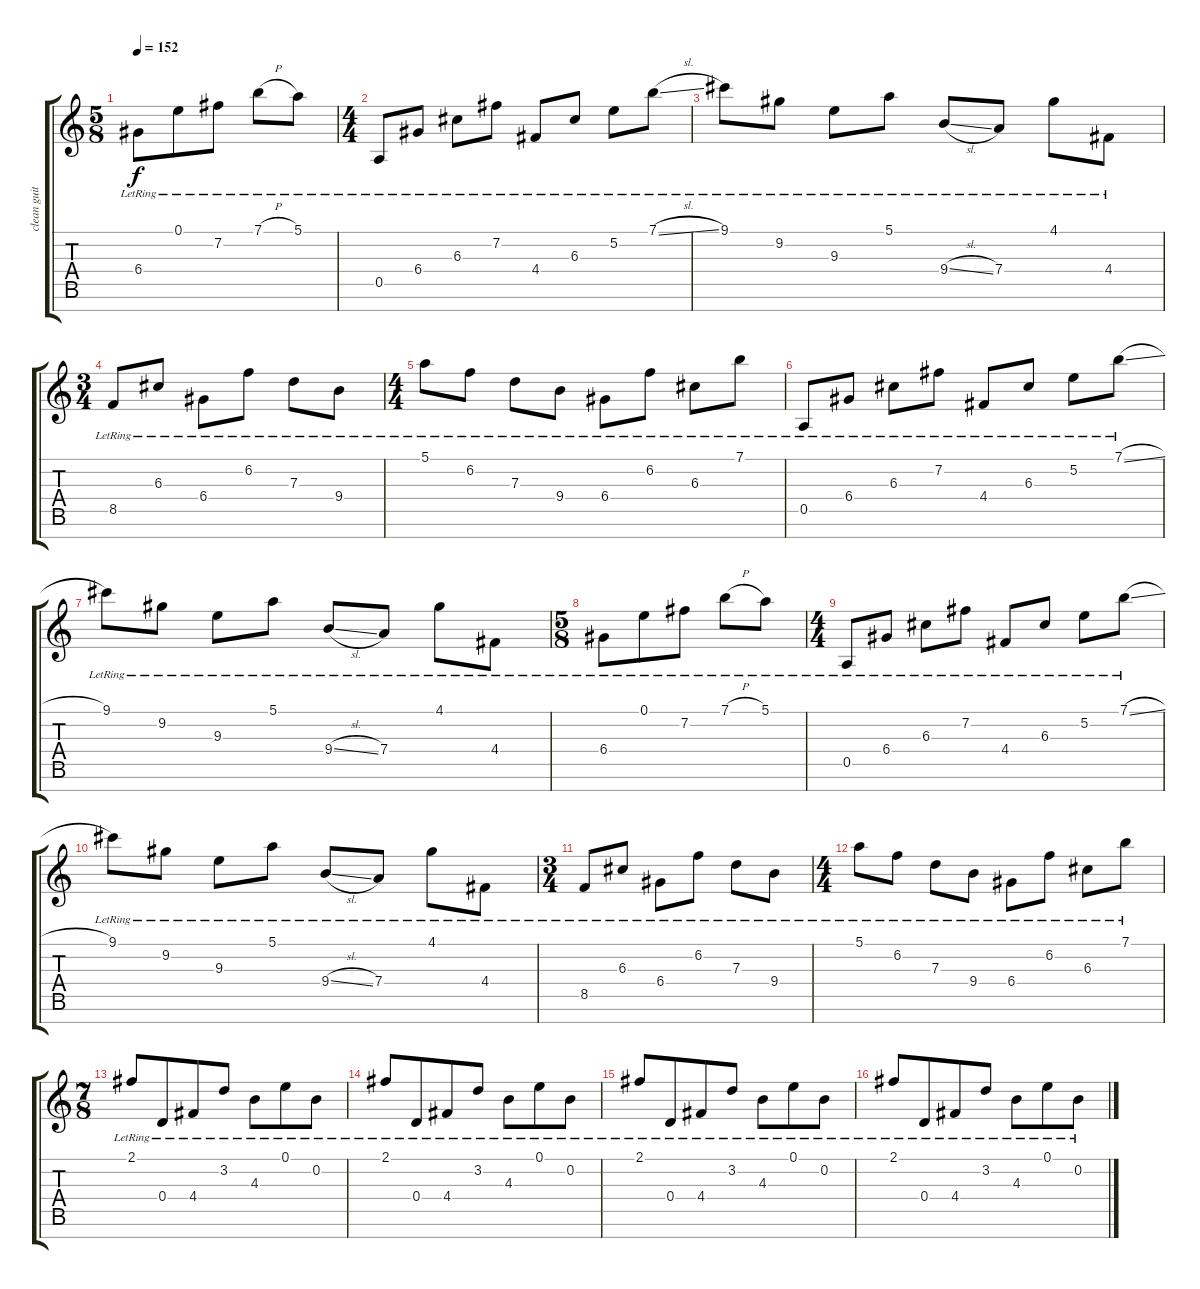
\track ("clean guitar 1" "clean guit") {instrument acousticguitarsteel}
\staff {score tabs}
\tuning (E4 B3 G3 D3 A2 E2 B1) {hide}
\ts (5 8)
\tempo 152
\clef g2
\ks c
6.4{lr}.8{dy f} 0.1{lr}.8 7.2{lr}.8 7.1{h lr}.8 5.1{lr}.8 |
\ts (4 4)
0.5{lr}.8 6.4{lr}.8 6.3{lr}.8 7.2{lr}.8 4.4{lr}.8 6.3{lr}.8 5.2{lr}.8 7.1{sl lr}.8 |
9.1{lr}.8 9.2{lr}.8 9.3{lr}.8 5.1{lr}.8 9.4{sl lr}.8 7.4{lr}.8 4.1{lr}.8 4.4{lr}.8 |
\ts (3 4)
8.5{lr}.8 6.3{lr}.8 6.4{lr}.8 6.2{lr}.8 7.3{lr}.8 9.4{lr}.8 |
\ts (4 4)
5.1{lr}.8 6.2{lr}.8 7.3{lr}.8 9.4{lr}.8 6.4{lr}.8 6.2{lr}.8 6.3{lr}.8 7.1{lr}.8 |
0.5{lr}.8 6.4{lr}.8 6.3{lr}.8 7.2{lr}.8 4.4{lr}.8 6.3{lr}.8 5.2{lr}.8 7.1{sl lr}.8 |
9.1{lr}.8 9.2{lr}.8 9.3{lr}.8 5.1{lr}.8 9.4{sl lr}.8 7.4{lr}.8 4.1{lr}.8 4.4{lr}.8 |
\ts (5 8)
6.4{lr}.8 0.1{lr}.8 7.2{lr}.8 7.1{h lr}.8 5.1{lr}.8 |
\ts (4 4)
0.5{lr}.8 6.4{lr}.8 6.3{lr}.8 7.2{lr}.8 4.4{lr}.8 6.3{lr}.8 5.2{lr}.8 7.1{sl lr}.8 |
9.1{lr}.8 9.2{lr}.8 9.3{lr}.8 5.1{lr}.8 9.4{sl lr}.8 7.4{lr}.8 4.1{lr}.8 4.4{lr}.8 |
\ts (3 4)
8.5{lr}.8 6.3{lr}.8 6.4{lr}.8 6.2{lr}.8 7.3{lr}.8 9.4{lr}.8 |
\ts (4 4)
5.1{lr}.8 6.2{lr}.8 7.3{lr}.8 9.4{lr}.8 6.4{lr}.8 6.2{lr}.8 6.3{lr}.8 7.1{lr}.8 |
\ts (7 8)
2.1{lr}.8 0.4{lr}.8 4.4{lr}.8 3.2{lr}.8 4.3{lr}.8 0.1{lr}.8 0.2{lr}.8 |
2.1{lr}.8 0.4{lr}.8 4.4{lr}.8 3.2{lr}.8 4.3{lr}.8 0.1{lr}.8 0.2{lr}.8 |
2.1{lr}.8 0.4{lr}.8 4.4{lr}.8 3.2{lr}.8 4.3{lr}.8 0.1{lr}.8 0.2{lr}.8 |
2.1{lr}.8 0.4{lr}.8 4.4{lr}.8 3.2{lr}.8 4.3{lr}.8 0.1{lr}.8 0.2{lr}.8
